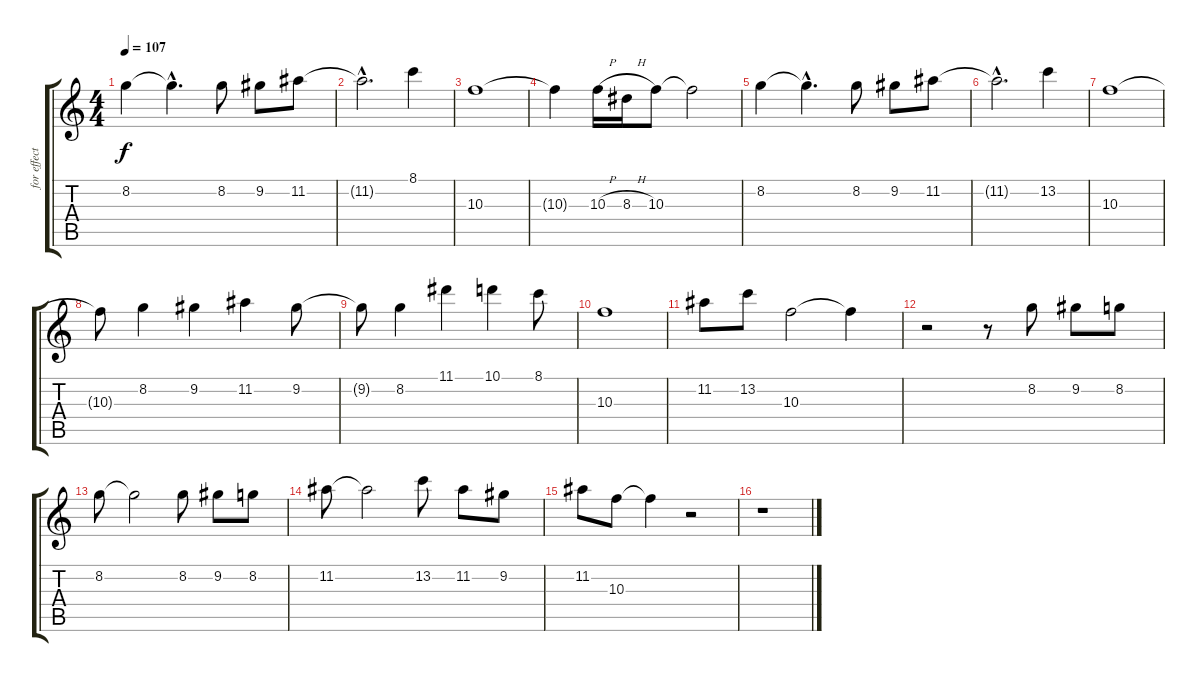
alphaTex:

\track ("for effect" "for effect") {instrument acousticguitarsteel}
\staff {score tabs}
\tuning (E4 B3 G3 D3 A2 E2) {hide}
\ts (4 4)
\tempo 107
\clef g2
\ks c
8.2.4{dy f} 8.2{hac t}.4{d} 8.2.8 9.2.8 11.2.8 |
11.2{hac t}.2{d} 8.1.4 |
10.3.1 |
10.3{t}.4 10.3{h}.16 8.3{h}.16 10.3.8 10.3{t}.2 |
8.2.4 8.2{hac t}.4{d} 8.2.8 9.2.8 11.2.8 |
11.2{hac t}.2{d} 13.2.4 |
10.3.1 |
10.3{t}.8 8.2.4 9.2.4 11.2.4 9.2.8 |
9.2{t}.8 8.2.4 11.1.4 10.1.4 8.1.8 |
10.3.1 |
11.2.8 13.2.8 10.3.2 10.3{t}.4 |
r.2 r.8 8.2.8 9.2.8 8.2.8 |
8.2.8 8.2{t}.2 8.2.8 9.2.8 8.2.8 |
11.2.8 11.2{t}.2 13.2.8 11.2.8 9.2.8 |
11.2.8 10.3.8 10.3{t}.4 r.2 |
r.1
